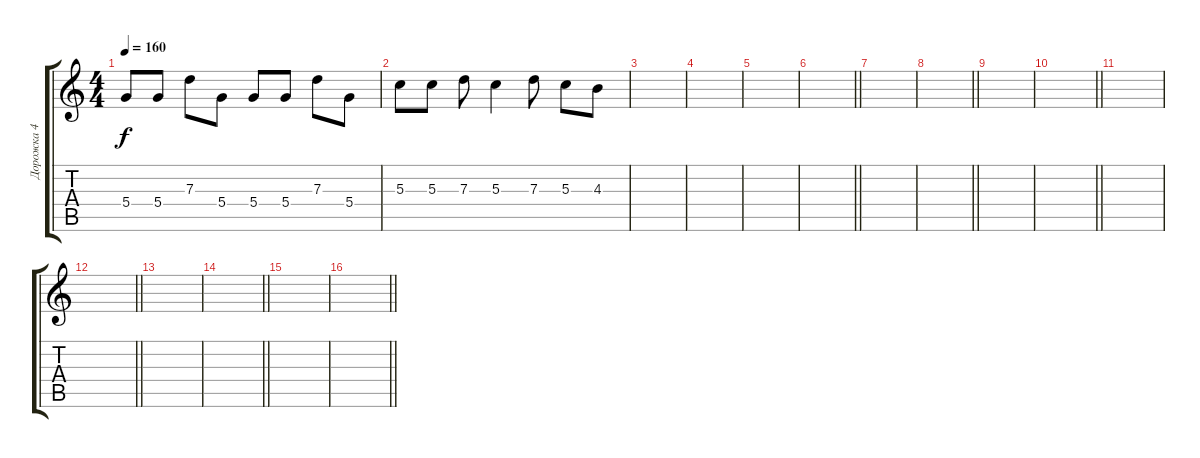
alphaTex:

\track ("Дорожка 4" "Дорожка 4") {instrument distortionguitar}
\staff {score tabs}
\tuning (E4 B3 G3 D3 A2 E2) {hide}
\ts (4 4)
\tempo 160
\clef g2
\ks c
5.4.8{dy f volume 10 instrument electricguitarmuted} 5.4.8 7.3.8 5.4.8 5.4.8 5.4.8 7.3.8 5.4.8 |
5.3.8 5.3.8 7.3.8 5.3.4 7.3.8 5.3.8 4.3.8 |
|
|
|
\barLineRight lightlight
|
|
\barLineRight lightlight
|
|
\barLineRight lightlight
|
|
\barLineRight lightlight
|
|
\barLineRight lightlight
|
|
\barLineRight lightlight
